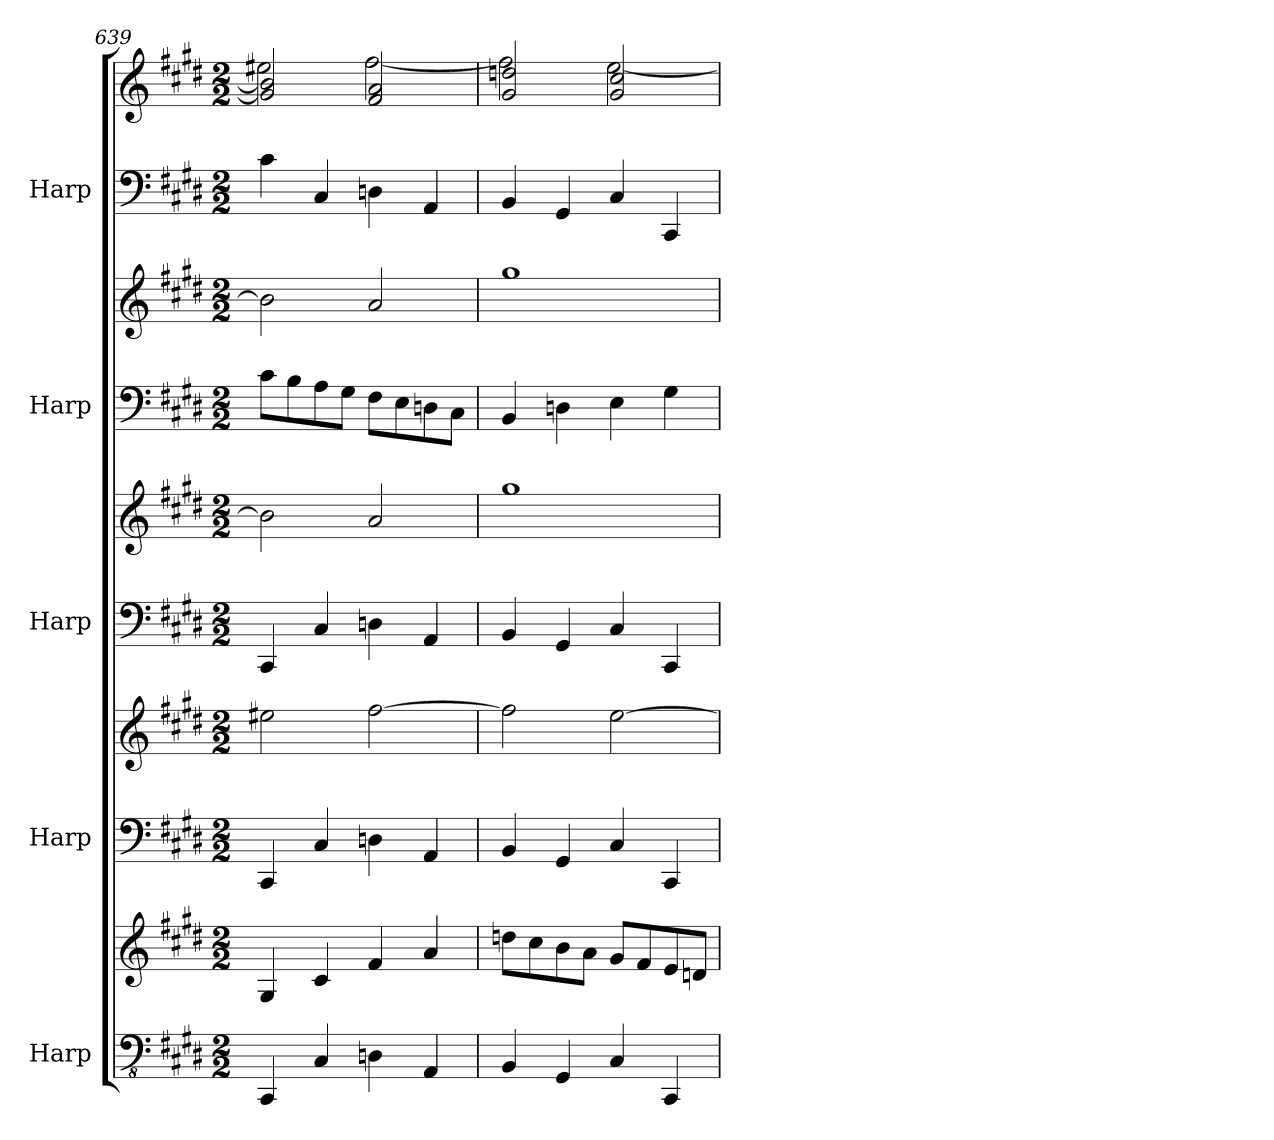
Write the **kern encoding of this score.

**kern	**kern	**kern	**kern	**kern	**kern	**kern	**kern	**kern	**kern
*part5	*part5	*part4	*part4	*part3	*part3	*part2	*part2	*part1	*part1
*staff10	*staff9	*staff8	*staff7	*staff6	*staff5	*staff4	*staff3	*staff2	*staff1
*I"Harp	*	*I"Harp	*	*I"Harp	*	*I"Harp	*	*I"Harp	*
*I'Hp	*	*I'Hp	*	*I'Hp	*	*I'Hp	*	*I'Hp	*
!!LO:PB:g=z
*clefFv4	*clefG2	*clefF4	*clefG2	*clefF4	*clefG2	*clefF4	*clefG2	*clefF4	*clefG2
*k[f#c#g#d#]	*k[f#c#g#d#]	*k[f#c#g#d#]	*k[f#c#g#d#]	*k[f#c#g#d#]	*k[f#c#g#d#]	*k[f#c#g#d#]	*k[f#c#g#d#]	*k[f#c#g#d#]	*k[f#c#g#d#]
*M2/2	*M2/2	*M2/2	*M2/2	*M2/2	*M2/2	*M2/2	*M2/2	*M2/2	*M2/2
=639	=639	=639	=639	=639	=639	=639	=639	=639	=639
*	*	*	*	*	*	*	*	*	*^
4CCC#/	4G#/	4CC#/	2ee#X\	4CC#/	2b\]	8c#\L	2b\]	4c#\	2g#/] 2b/]	2ee#X\
.	.	.	.	.	.	8B\	.	.	.	.
4CC#/	4c#/	4C#/	.	4C#/	.	8A\	.	4C#/	.	.
.	.	.	.	.	.	8G#\J	.	.	.	.
4DDn\	4f#/	4Dn\	[2ff#\	4Dn\	2a/	8F#\L	2a/	4Dn\	2f#/ 2a/	[2ff#\
.	.	.	.	.	.	8E\	.	.	.	.
4AAA/	4a/	4AA/	.	4AA/	.	8Dn\	.	4AA/	.	.
.	.	.	.	.	.	8C#\J	.	.	.	.
=640	=640	=640	=640	=640	=640	=640	=640	=640	=640	=640
4BBB/	8ddn\L	4BB/	2ff#\]	4BB/	1gg#	4BB/	1gg#	4BB/	2g#/ 2ddn/	2ff#\]
.	8cc#\	.	.	.	.	.	.	.	.	.
4GGG#/	8b\	4GG#/	.	4GG#/	.	4Dn\	.	4GG#/	.	.
.	8a\J	.	.	.	.	.	.	.	.	.
4CC#/	8g#/L	4C#/	[2ee\	4C#/	.	4E\	.	4C#/	2g#/ 2cc#/	[2ee\
.	8f#/	.	.	.	.	.	.	.	.	.
4CCC#/	8e/	4CC#/	.	4CC#/	.	4G#\	.	4CC#/	.	.
.	8dn/J	.	.	.	.	.	.	.	.	.
*	*	*	*	*	*	*	*	*	*v	*v
=	=	=	=	=	=	=	=	=	=
*-	*-	*-	*-	*-	*-	*-	*-	*-	*-
